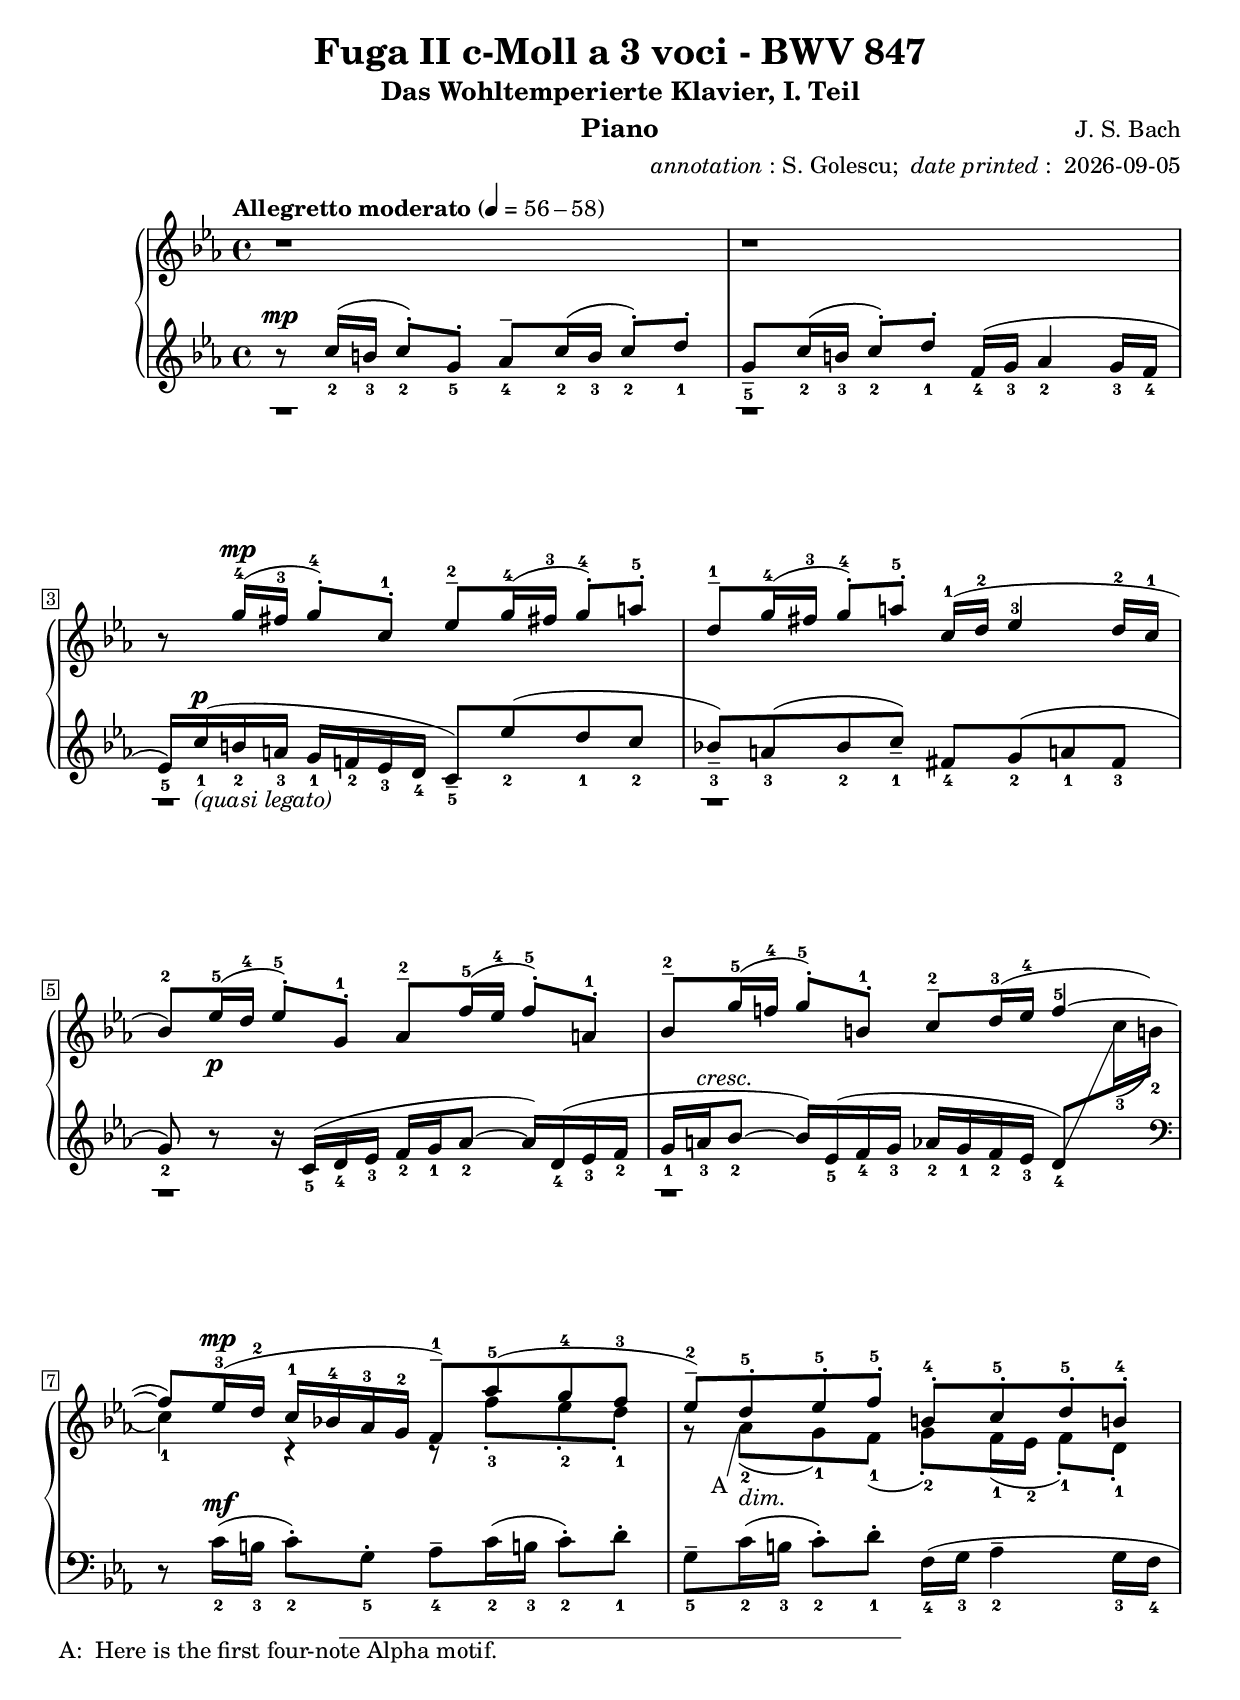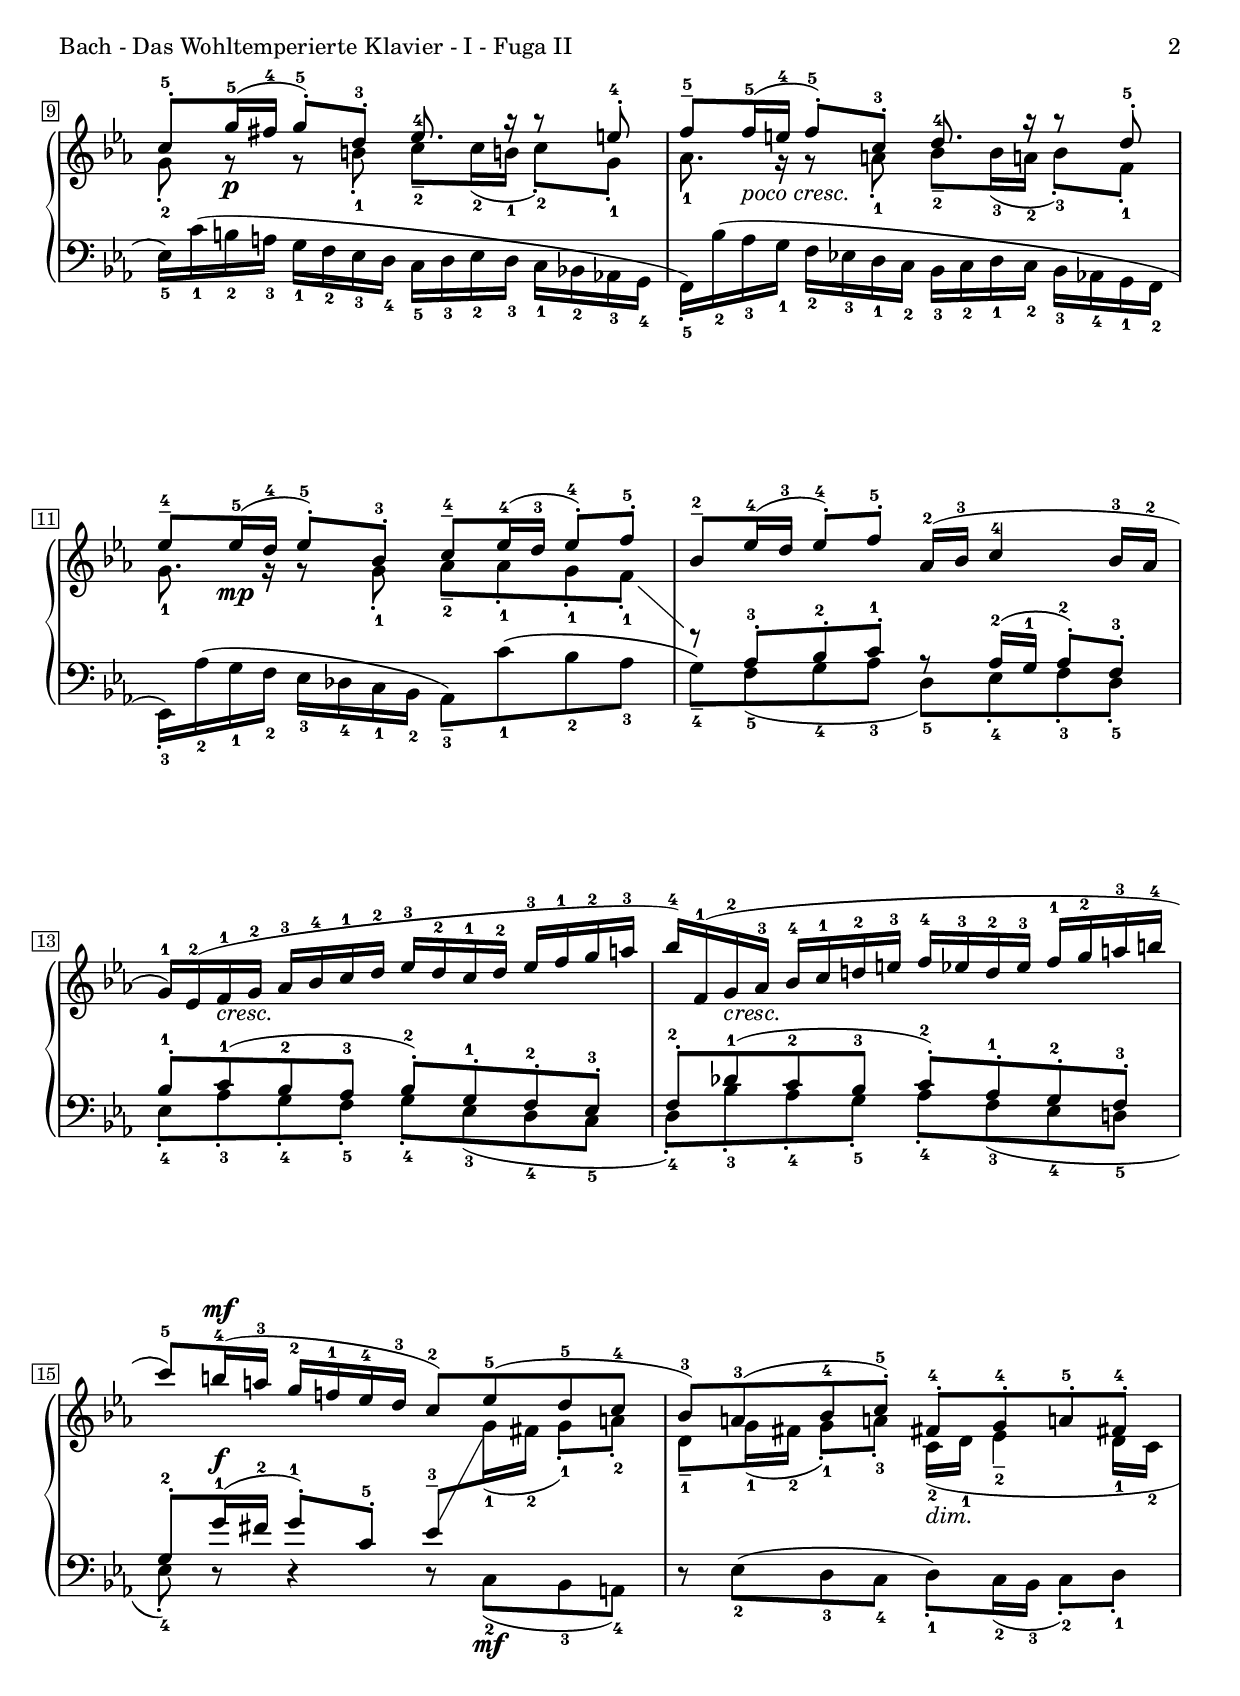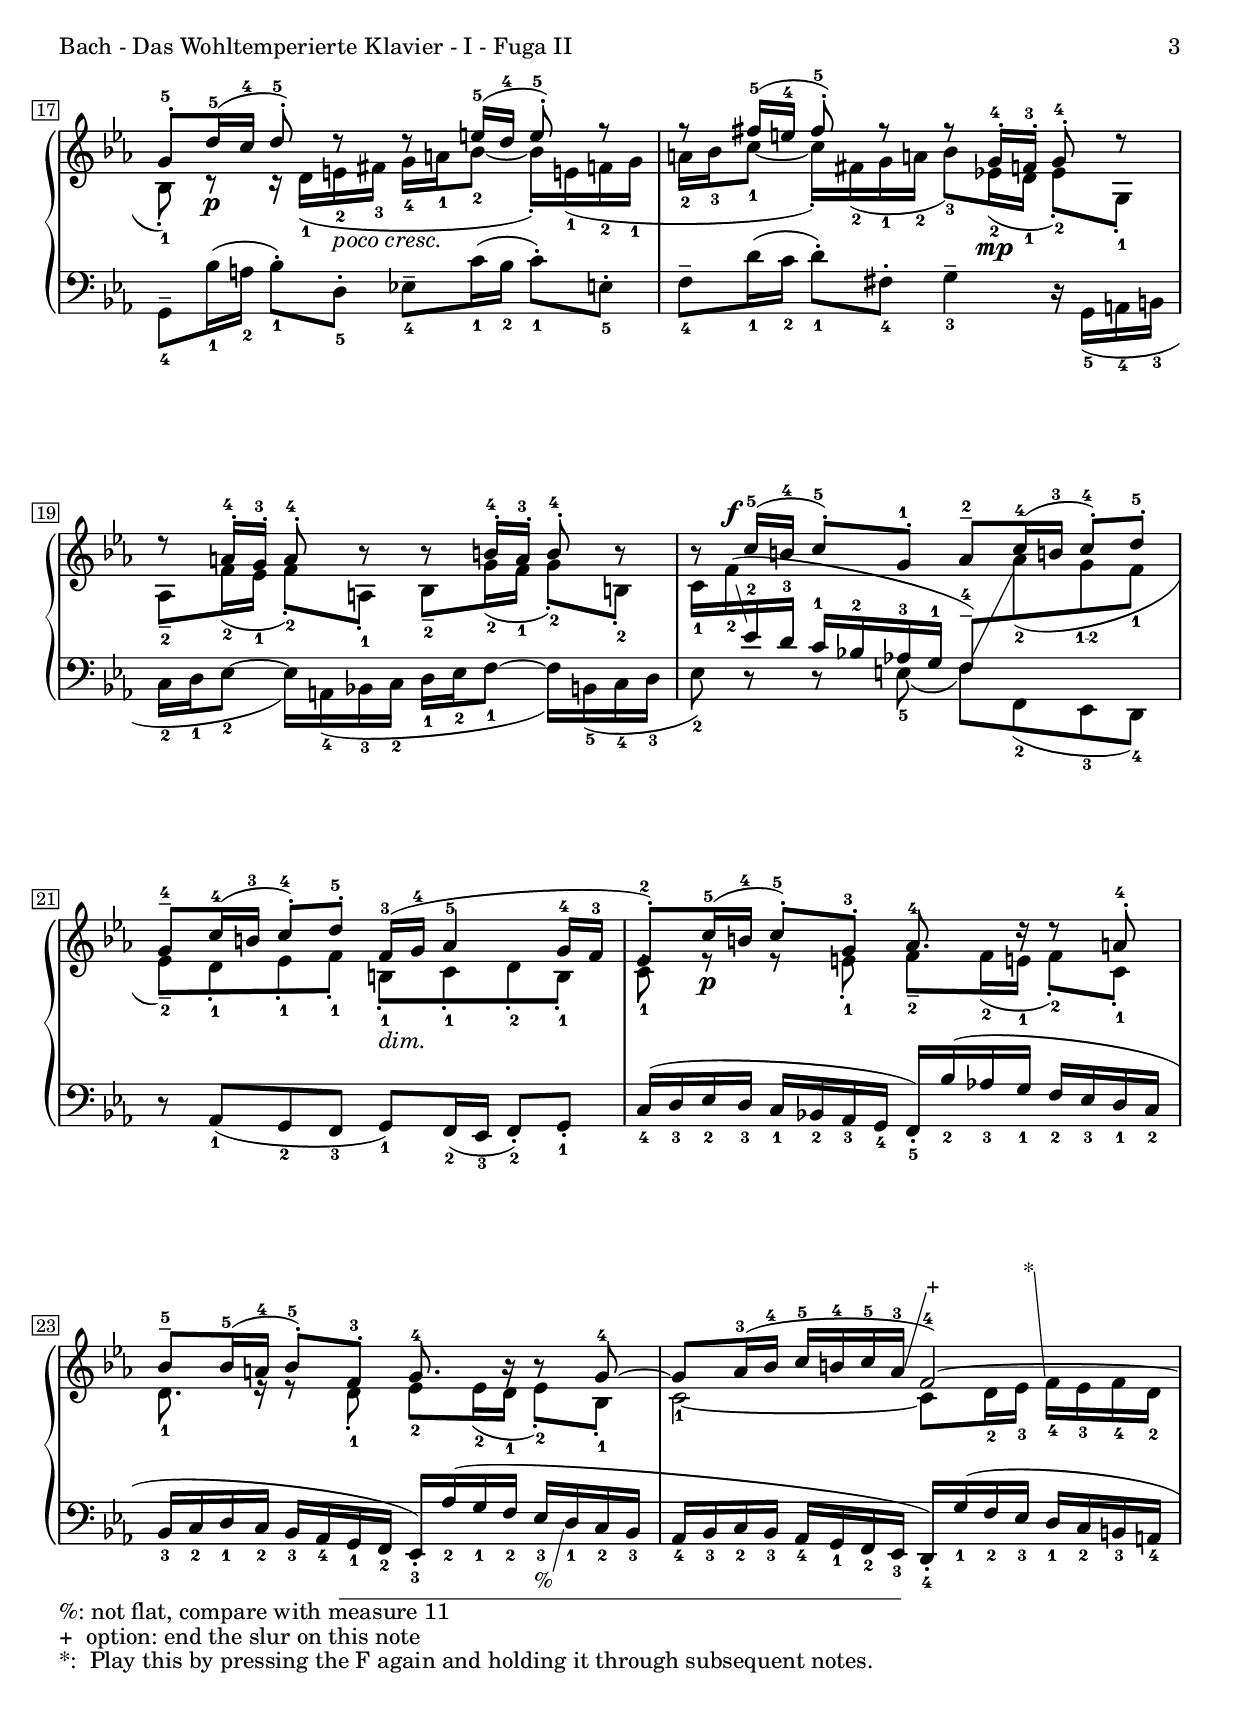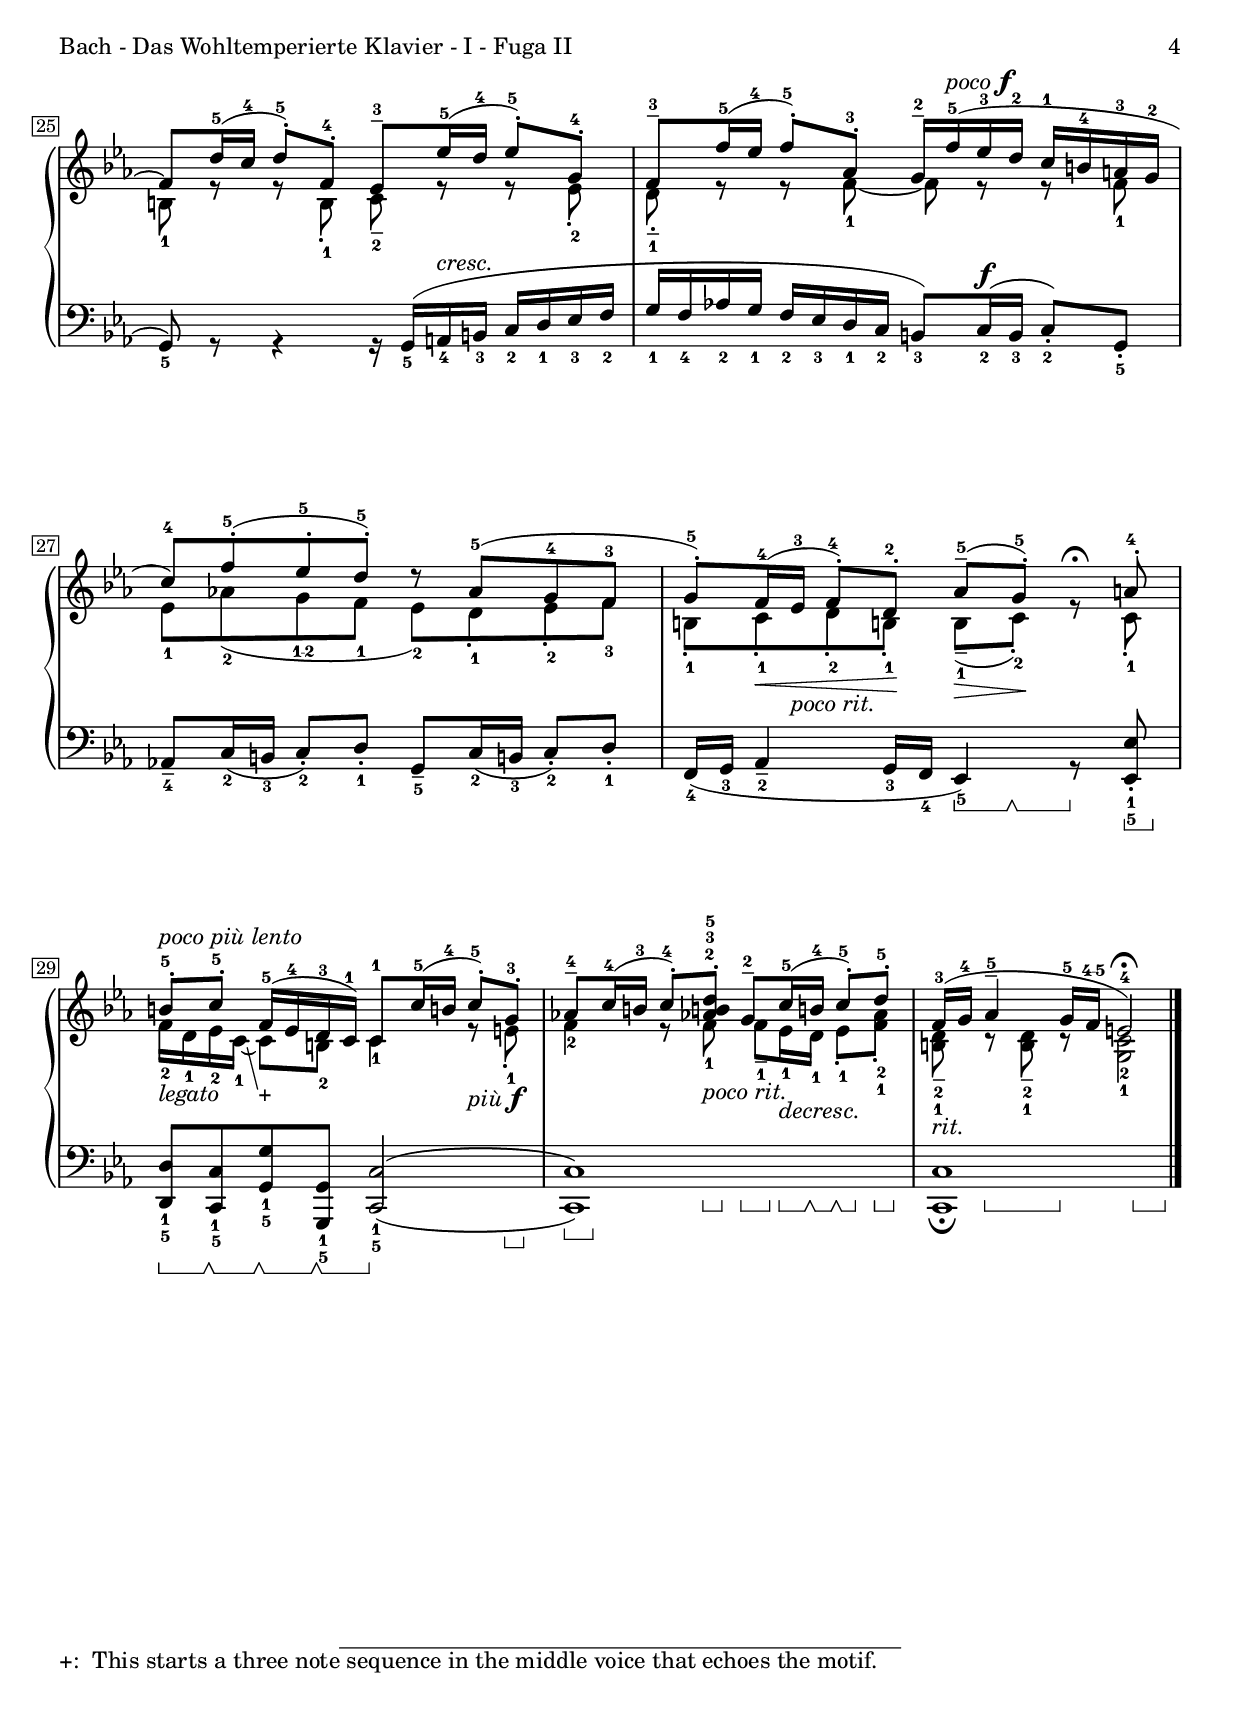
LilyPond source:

% tell emacs: -*- coding: utf-8 -*-

\version "2.18.2"

\language "english"

\paper {
  % #(set-paper-size "letter")
  #(define top-margin 10) % default is 5 millimeters
  #(define bottom-margin 10)
  #(define left-margin 10)
  evenHeaderMarkup = \markup \fill-line
  { \on-the-fly \not-first-page
    { "Bach - Das Wohltemperierte Klavier - I - Fuga II" \fromproperty #'page:page-number-string } }
  oddHeaderMarkup = \evenHeaderMarkup
  }

fingeringUp   = { \override Fingering.direction = #UP   }
fingeringDown = { \override Fingering.direction = #DOWN }
date    = #(strftime "%Y-%m-%d" (localtime (current-time)))
up      = { \change Staff = "upper" \stemDown \slurDown \tieDown \dynamicDown \fingeringDown \phrasingSlurDown }
down    = { \change Staff = "lower" \stemUp   \slurUp   \tieUp   \dynamicUp   \fingeringUp   \phrasingSlurUp   }
idim    = \markup { \italic "dim." }
pcr     = \markup { \italic "poco cresc." }
icresc  = \markup { \italic "cresc." }
dcresc  = \markup { \italic "decresc." }
rit     = \markup { \italic "rit." }
pocorit = \markup { \italic "poco rit." }
atempo  = \markup { \italic "a tempo" }
qlegato = \markup { \italic "(quasi legato)" }
legato  = \markup { \italic "legato" }
piuf    = \markup{ \italic "più" \dynamic f }
pocof    = \markup{ \italic "poco" \dynamic f }
ppl     = \markup{ \italic "poco più lento" }

\header{
  subtitle = "Das Wohltemperierte Klavier, I. Teil"
  title = "Fuga II c-Moll a 3 voci - BWV 847"
  instrument = "Piano"
  composer = "J. S. Bach"
  arranger = \markup { { \italic "annotation" } ": S. Golescu; " { \italic "date printed"} ": " #(strftime "%Y-%m-%d" (localtime (current-time))) }
}

\score {

\new PianoStaff
<<
  \set PianoStaff.connectArpeggios = ##t
  \override Score.BarNumber.stencil = #(make-stencil-boxer 0.1 0.25 ly:text-interface::print)
  \new Staff = "upper" {
    \time 4/4
    \key c \minor
    \tempo "Allegretto moderato" 4 = 56-58
      \phrasingSlurDotted
      \relative b' {
	\clef treble
	\voiceOne \dynamicUp
				% 1
	b1\rest |
	b1\rest |
				% 3
	bf8\rest g'16-4 \mp ( fs-3 g8-4-. ) c,-1-. ef---2 g16-4 ( fs!-3 g8-4-. ) a-5-. |
	d,8-1-- g16-4( fs-3 g8-4-.) a-5-. c,16-1( d-2 ef4-3 d16-2 c-1 | \break
				% 5
	bf8-2) ef16-5( _\p d-4 ef8-5-.) g,8-1-. af-2-- f'16-5( ef-4 f8-5-.) a,-1-. |
	bf8-2-- g'16-5( f!-4 g8-5-.) b,-.-1 c---2 d16-3( ef-4 f4-5 ~ |
				% 7
	f8) ef16-3( \mp d-2 c-1 bf!-4 af-3 g-2 f8-1--) af'-5( g-4 f-3 |
	ef8-2--) d-.-5 _\idim ef-.-5 f-.-5 b,-.-4 c-.-5 d-.-5 b!-.-4 | \break
	\pageBreak
				% 9
	c8-.-5 g'16-5( _\p fs-4 g8-5-.) d-3-. ef8.-4 af16\rest af8\rest e8-4-. |
	f8---5 f16-5( _\pcr e-4 f8-5-.) c-3-. d8.-4 af'16\rest af8\rest d,-5-. | \break
				% 11
	ef8-4-- ef16-5( _\mp d-4 ef8-5-.) bf-3-. c-4-- ef16-4( d-3 ef8-4-.) f-.-5 |
	bf,---2 ef16-4( d-3 ef8-4-.) f-5-. af,16-2( bf-3 c4-4 bf16-3 af-2 | \break
				% 13
	g16-1) ef-2( f-1 _\icresc g-2 af-3 bf-4 c-1 d-2 ef-3 d-2 c-1 d-2 ef-3 f-1 g-2 a-3 |
	bf-4) f,-1( g-2 _\icresc af-3 bf-4 c-1 d!-2 e-3 f-4 ef-3 d-2 ef-3 f-1 g-2 a-3 b-4 | \break
				% 15
	c8-5) b16-4( \mf a-3 g-2 f!-1 ef-4 d-3 c8-2) ef-5( d-5 c-4 |
	bf8-3) a-3( bf-4 c-.-5) fs,!-4-. _\idim g-4-. a!-5-. fs!-4-. | \break
				% 17
	g8-.-5 d'16-5( _\p c-4 d8-5-.) d8\rest d8\rest e16-5( d-4 e8-.-5) f8\rest |
	f8\rest fs16-5( e-4 fs8-.-5) f8\rest f8\rest g,16-4-. f-3-. g8-4-. d'8\rest | \break
				% 19
	d8\rest a16-4-. g-3-. a8-.-4 b\rest b\rest b16-4-. a-.-3 b8-.-4 b\rest |
	b8\rest c16-5( b-4 c8-5-.) g-.-1 af-2-- c16-4( b!-3 c8-.-4) d-.-5 | \break
				% 21
	g,8-4-- c16-4( b-3 c8-4-.) d-.-5 f,16-3( g-4 af4-5 g16-4 f-3 |
	ef8-2-.) c'16-5( _\p b-4 c8-5-.) g-.-3 af8.-4 d16\rest d8\rest a-.-4 | \break
				% 23
	bf8---5 bf16-5( a-4 bf8-5-.) f-.-3 g8.-4 b16\rest b8\rest g-4 ~ |
	g8 af16-3( bf-4 c-5 b-4 c-5 \footnote "+" #'( 2 . 7 ) "+  option: end the slur on this note" af-3 f2-4) ~ | \break
				% 25
	f8 d'16-5( c-4 d8-5-.) f,-.-4 ef-3-- ef'16-5( d-4 ef8-.-5) g,-4-. |
	f8-3-- f'16-5( ef-4 f8-5-.) af,-.-3 g16-2-- f'-5( -\pocof ef-3 d-2 c-1 b-4 a-3 g-2 | \break
				% 27
	c8-4) f-.-5( ef-.-5 d-.-5) d\rest af-5( g-4 f-3 |
	g-5-.) f16-4( ef-3 _\pocorit f8-4-.) d-.-2 af'---5( g-5-.) s\fermata a-4-. | \break
				% 29
	b8-.-5 ^\ppl c-.-5 f,16-5( ef-4 d-3 c-1) c8-1 c'16-5( b!-4 c8-5-.) g-.-3 |
	af!8---4 c16-4( b-3 c8-.-4) <af! b! d>-2-3-5-. g---2 c16-5( b!-4 c8-.-5) d-.-5 |
	f,16-3( g-4 af4-5-- g16-5 f^\finger "4-5" e2-4 \fermata) \bar "|." |
    }
  }
  \new Staff = "lower" {
    \set Staff.pedalSustainStyle = #'bracket
    \clef treble
    \key c \minor
    <<
    \phrasingSlurDotted
    \relative c'' {
      \showStaffSwitch
      \voiceThree \dynamicUp
				% 1
      bf8\rest \mp c16_2( b_3 c8-._2) g-._5 af--_4 c16_2( b_3 c8-._2) d-._1 |
      g,8_-_5      c16_2( b_3 c8-._2) d-._1 f,16_4( g_3 af4_2 g16_3 f_4 | \break
				% 3
      ef16_5) c'_1 \p _\qlegato( b_2 a_3 g_1 f!_2 ef_3 d_4 c8_5_-) ef'_2( d_1 c_2 |
      bf!8_3_-) a_3( bf_2 c_1_-) fs,_4 g_2( a!_1 fs_3 | \break
				% 5
      g8_2) bf8\rest bf16\rest c,_5( d_4 ef_3 f_2 g_1 af8_2 ~ af16) d,_4( ef_3 f_2 |
      g16_1 a_3 ^\icresc bf8_2 ~ bf16) ef,_5( f_4 g_3 af_2 g_1 f_2 ef_3 d8_4) \up c'16-3( b!-2 | \break
				% 7
      c4-1) c,4\rest c8\rest f'-3_. ef_.-2 d_.-1 |
      g,8\rest
      \footnote "A" #'(-1 . -4) "A:  Here is the first four-note Alpha motif."
      af-2( g-1) f-1( g-2_.) f16-1( ef-2 f8-1_.) d-1_. | \break
				% 9
      g8-2_. g8\rest g8\rest b-1_. c_--2 c16-2( b!-1 c8-2_.) g-1_. |
      af8.-1 g16\rest g8\rest a-1_. bf_--2 bf16-3( a!-2 bf8_.-3) f-1_. | \break
				% 11
      g8.-1 g16\rest g8\rest g_.-1 af_--2 af-1_. g_.-1 f_.-1 |
      \down f8\rest af,-3-. bf-2-. c-1-. af\rest af16-2( g-1 af8-2-.) f-.-3 | \break
				% 13
      bf8-.-1 c-1( bf-2 af-3 bf-2-.) g-1-. f-2-. ef-3-. |
      f-.-2 df'-1( c-2 bf-3 c-2-.) af-.-1 g-.-2 f-.-3 | \break
				% 15
      g8-2-. g'16-1( \f fs-2 g8-.-1) c,-.-5 ef---3 \up g16-1( fs-2 g8-1_.) a-2_. |
      d,8_--1 g16-1( fs-2 g8-1_.) a!_.-3 c,16-2( d-1 ef4_--2 d16-1 c-2 | \break
				% 17
      bf8_.-1) c8\rest c16\rest d-1( e-2 _\pcr fs-3 g-4 a-1 bf8-2~bf16_.) e,!-1( f-2 g-1 |
      a16-2 bf-3 c8-1~c16_.) fs,-2( g-1 a!-2 bf8-3) ef,!16-2( \mp d-1 ef8-2_.) g,-1_. | \break
				% 19
      af8-2_- f'16-2( ef-1 f8-2_.) a,-1_. bf_--2 g'16-2( f-1 g8-2_.) b,-2_. |
      c16-1 \slurUp f-2( ^\f \down ef-2 d-3 c-1 bf!-2 af!-3 g-1 f8---4) \up af'-2( g-\finger"1-2" f-1 | \break
				% 21
      ef8_--2) d-1_. ef-1_. f-1_. b,-1_. _\idim c-1_. d-2_. b-1_. |
      c8-1-. e8\rest e8\rest e-1_. f8-2_- f16-2( e!-1 f8-2_.) c_.-1 | \break
				% 23
      d8.-1 e16\rest e8\rest d_.-1 ef-2 ef16-2( d-1 ef8-2_.) bf-1_. |
      c2-1~c8 d16-2 ef-3 \footnote "*" #'(-1 . 10) "*:  Play this by pressing the F again and holding it through subsequent notes." f-4 ef-3 f-4 d-2 | \break
				% 25
      b8-1 e\rest e\rest b-1_. c-2_- e\rest e\rest ef-2_. |
      d8_-_.-1 e\rest e\rest f-1~f e\rest e\rest f-1 | \break
				% 27
      ef-1 af!-2( g-\finger "1-2" f-1 ef-2) d-1_. ef_.-2 f-3 |
      b,8_.-1 c_.-1 \< d-2_. b!_.-1 \! b-1_-( \> c-2_.) \! e\rest c-1_. | \break
				% 29
      f16-2 _\legato d-1 ef-2
      \footnote "+" #'( 1 . -4) "+:  This starts a three note sequence in the middle voice that echoes the motif."
      c-1~c8 b-2 c4-1 e8\rest _\piuf e_.-1 |
      f4-2 e8\rest f-1 _\pocorit f-1_- ef16-1 _\dcresc d-1 ef8-1_. <f af>_.-2-1 |
      <d b>8_--2-1 _\rit c\rest <d b>-2-1_- c\rest <c g>2-2-1 | \break
      }
    \\
    \relative c' {
      \voiceFour
      d,1\rest |
      d1\rest |
      d1\rest |
      d1\rest |
      d1\rest |
      d1\rest |
      \clef bass
				% 7
      \slurUp
      d8\rest c'16-2( ^\mf b-3 c8^.-2) g^.-5 af^--4 c16-2( b!-3 c8^.-2) d^.-1 |
      g,8^--5 c16-2( b-3 c8-2^.) d-1^. f,16-4( g-3 af4-2^- g16-3 f-4 | \break
				% 9
      ef16-5) c'-1( b-2 a-3 g-1 f-2 ef-3 d-4 c-5 d-3 ef-2 d-3 c-1 bf!-2 af!-3 g-4 |
      f-5-.) bf'-2( af-3 g-1 f-2 ef!-3 d-1 c-2 bf-3 c-2 d-1 c-2 bf-3 af!-4 g-1 f-2 | \break
				% 11
      ef16-3-.) af'-2( g-1 f-2 ef-3 df-4 c-1 bf-2 af8-3--) c'-1( bf-2 af-3 |
      \slurDown
      g8-4--) f-5( g-4 af-3 d,-5) ef-4-. f-3-. d-.-5 | \break
				% 13
      ef8-4-. af-.-3 g-.-4 f-.-5 g-.-4 ef-3( d-4 c-5 |
      d8-.-4) bf'-.-3 af-4-. g-5-. af-.-4 f-3( ef-4 d!-5 | \break
				% 15
      ef8_.-4) d\rest d4\rest d8\rest c-2( \mf bf-3 a-4) |
      \slurUp
      d8\rest ef-2( d-3 c-4 d-1-.) \slurDown c16-2( bf-3 c8-2-.) d-1-. | \break
				% 17
      \slurUp
      g,8-4^- bf'16-1( a-2 bf8-1^.) d,^.-5 ef!-4^- c'16-1( bf-2 c8-1^.) e,^.-5 |
      f8-4^- d'16-1( c-2 d8-1^.) fs,^.-4 g4^--3 d16\rest \slurDown g,-5( a-4 b-3 | \break
				% 19
      \tieUp
      c16-2 d-1 ef8-2 ~ ef16) a,-4( bf!-3 c-2 d-1 ef-2 f8-1 ~ f16) b,-5( c-4 d-3 |
      ef8-2) d\rest d\rest e-5( f) f,-2( ef-3 d-4) | \break
				% 21
      \stemUp
      d'8\rest af-1( g-2 f-3 g-1) f16-2( ef-3 f8-.-2) g-.-1 |
      \slurUp
      c16-4( d-3 ef-2 d-3 c-1 bf!-2 af-3 g-4 f-5-.) bf'-2( af!-3 g-1 f-2 ef-3 d-1 c-2 | \break
				% 23
      bf16-3 c-2 d-1 c-2 bf-3 af-4 g-1 f-2 ef-3-.) af'-2( g-1 f-2 ef-3 
								       \footnote "%" #'(-1 . -4) "%: not flat, compare with measure 11"
								       d-1 c-2 bf-3 |
      af16-4 bf-3 c-2 bf-3 af-4 g-1 f-2 ef-3 d-4-.) g'-1( f-2 ef-3 d-1 c-2 b-3 a-4 | \break
				% 25
      g8-5) g8\rest g4\rest g16\rest g16-5( a-4 ^\icresc b-3 c-2 d-1 ef-3 f-2 |
      g-1 f-4 af!-2 g-1 f-2 ef-3 d-1 c-2 b8-3) c16-2( ^\f b-3 c8_.-2) g_.-5 | \break
				% 27
      \slurDown
      af!8---4 c16-2( b-3 c8_.-2) d_.-1 g,_--5 c16-2( b!-3 c8-.-2) d-.-1 |
      f,16-4( g-3 af4---2 g16-3 f-4 ef4-5) g8\rest <ef' ef,>-.-1-5
				% 29
      \set doubleSlurs = ##t
      <d d,>8-1-5 <c c,>-1-5 <g' g,>-1-5 <g, g,>-1-5 <c c,>2-1-5( |
      <c c,>1) |
      <c c,>1 \fermata |
      }
    \\
    {
%       \set Staff.pedalSustainStyle = #'text
%       \set Staff.pedalSustainStyle = #'mixed
 	\set Staff.pedalSustainStyle = #'bracket
			       % 1
      s1 | s1 |
			       % 3
      s1 | s1 |
			       % 5
      s1 | s1 |
			       % 7
      s1 | s1 |
			       % 9
      s1 | s1 |
			       % 11
      s1 | s1 |
			       % 13
      s1 | s1 |
			       % 15
      s1 | s1 |
			       % 17
      s1 | s1 |
			       % 19
      s1 | s1 |
			       % 21
      s1 | s1 |
			       % 23
      s1 | s1 |
			       % 25
      s1 | s1 |
			       % 27
      s1 | s2 s8 \sustainOn s8 \sustainOff \sustainOn s8 \sustainOff s16 \sustainOn s \sustainOff |
			       % 29
      s8 \sustainOn s8 \sustainOff \sustainOn 
      s8 \sustainOff \sustainOn s8 \sustainOff \sustainOn
      s4 \sustainOff
      s8 s16 \sustainOn s \sustainOff |
      s16. \sustainOn s32 \sustainOff s8
      s8 s16 \sustainOn s16 \sustainOff
      s16. \sustainOn
      s32 \sustainOff
      s16 \sustainOn
      s16 \sustainOff\sustainOn
      s16 \sustainOff\sustainOn s16 \sustainOff
      s16 \sustainOn s16 \sustainOff
      |
      s8 s4 \sustainOn s16 \sustainOff s16 s8 s8 \sustainOn s8 s8 \sustainOff
      |
    }
    >>
  }
>>
}

% \markup {
%  \wordwrap {
%   Play with loose relaxed hands and wrist with a choral quality.
%  }
% }
% \markup {
%  \wordwrap {
%   }
% }
% 
% Local Variables:
% compile-command: "make Bach-WTC1-Fugue2-letter.pdf"
% End:
